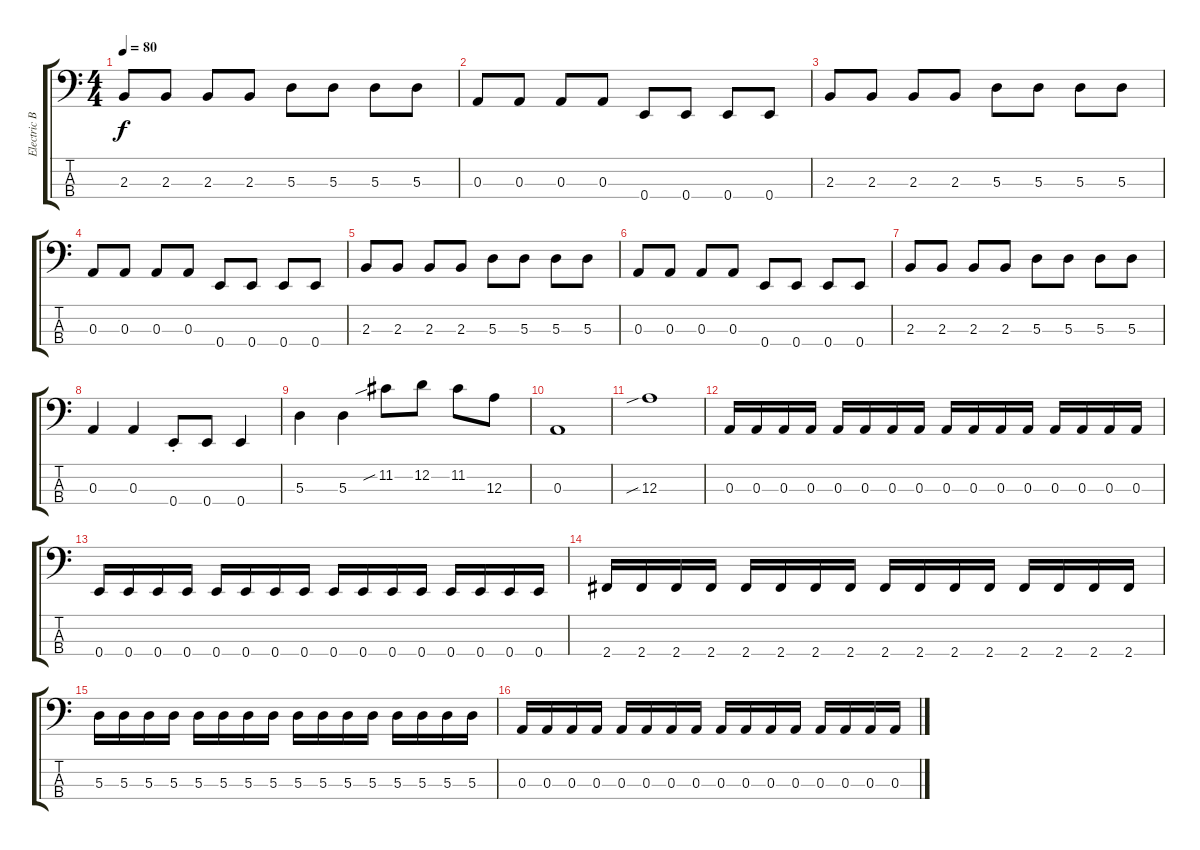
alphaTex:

\track ("Electric Bass (finger)" "Electric B") {instrument electricbassfinger}
\staff {score tabs}
\tuning (G2 D2 A1 E1) {hide}
\ts (4 4)
\tempo 80
\clef f4
\ks c
2.3.8{dy f} 2.3.8 2.3.8 2.3.8 5.3.8 5.3.8 5.3.8 5.3.8 |
0.3.8 0.3.8 0.3.8 0.3.8 0.4.8 0.4.8 0.4.8 0.4.8 |
2.3.8 2.3.8 2.3.8 2.3.8 5.3.8 5.3.8 5.3.8 5.3.8 |
0.3.8 0.3.8 0.3.8 0.3.8 0.4.8 0.4.8 0.4.8 0.4.8 |
2.3.8 2.3.8 2.3.8 2.3.8 5.3.8 5.3.8 5.3.8 5.3.8 |
0.3.8 0.3.8 0.3.8 0.3.8 0.4.8 0.4.8 0.4.8 0.4.8 |
2.3.8 2.3.8 2.3.8 2.3.8 5.3.8 5.3.8 5.3.8 5.3.8 |
0.3.4 0.3.4 0.4{st}.8 0.4.8 0.4.4 |
5.3.4 5.3.4 11.2{sib}.8 12.2.8 11.2.8 12.3.8 |
0.3.1 |
12.3{sib}.1 |
0.3.16 0.3.16 0.3.16 0.3.16 0.3.16 0.3.16 0.3.16 0.3.16 0.3.16 0.3.16 0.3.16 0.3.16 0.3.16 0.3.16 0.3.16 0.3.16 |
0.4.16 0.4.16 0.4.16 0.4.16 0.4.16 0.4.16 0.4.16 0.4.16 0.4.16 0.4.16 0.4.16 0.4.16 0.4.16 0.4.16 0.4.16 0.4.16 |
2.4.16 2.4.16 2.4.16 2.4.16 2.4.16 2.4.16 2.4.16 2.4.16 2.4.16 2.4.16 2.4.16 2.4.16 2.4.16 2.4.16 2.4.16 2.4.16 |
5.3.16 5.3.16 5.3.16 5.3.16 5.3.16 5.3.16 5.3.16 5.3.16 5.3.16 5.3.16 5.3.16 5.3.16 5.3.16 5.3.16 5.3.16 5.3.16 |
0.3.16 0.3.16 0.3.16 0.3.16 0.3.16 0.3.16 0.3.16 0.3.16 0.3.16 0.3.16 0.3.16 0.3.16 0.3.16 0.3.16 0.3.16 0.3.16
